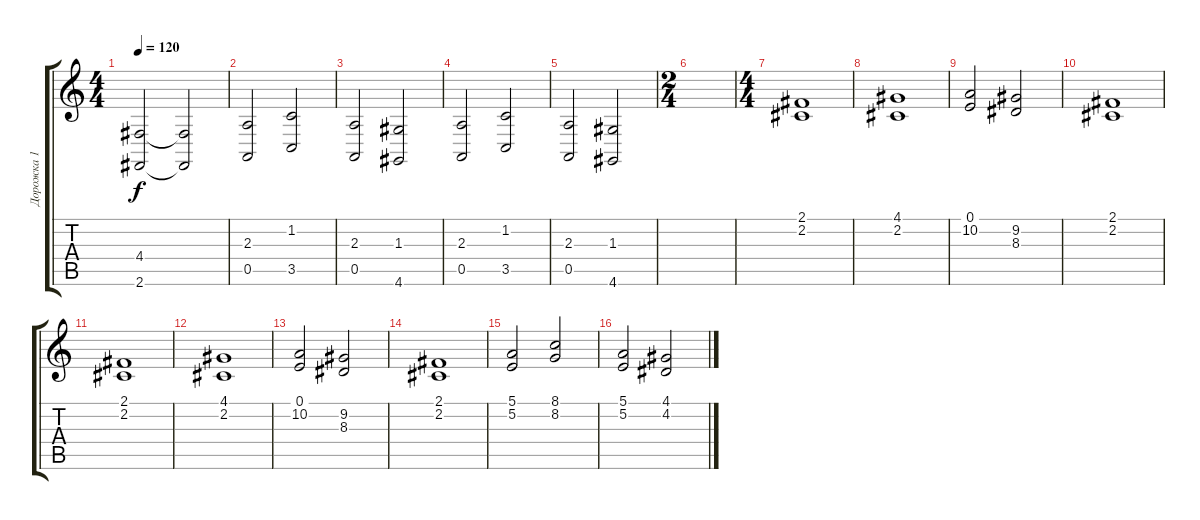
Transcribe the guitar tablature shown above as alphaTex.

\track ("Дорожка 1" "Дорожка 1") {instrument stringensemble1}
\staff {score tabs}
\tuning (E4 B3 G3 D3 A2 E2) {hide}
\ts (4 4)
\tempo 120
\clef g2
\ks c
(4.4 2.6).2{dy f} (4.4{t} 2.6{t}).2 |
(2.3 0.5).2 (1.2 3.5).2 |
(2.3 0.5).2 (1.3 4.6).2 |
(2.3 0.5).2 (1.2 3.5).2 |
(2.3 0.5).2 (1.3 4.6).2 |
\ts (2 4)
|
\ts (4 4)
(2.1 2.2).1 |
(4.1 2.2).1 |
(0.1 10.2).2 (9.2 8.3).2 |
(2.1 2.2).1 |
(2.1 2.2).1 |
(4.1 2.2).1 |
(0.1 10.2).2 (9.2 8.3).2 |
(2.1 2.2).1 |
(5.1 5.2).2 (8.1 8.2).2 |
(5.1 5.2).2 (4.1 4.2).2
